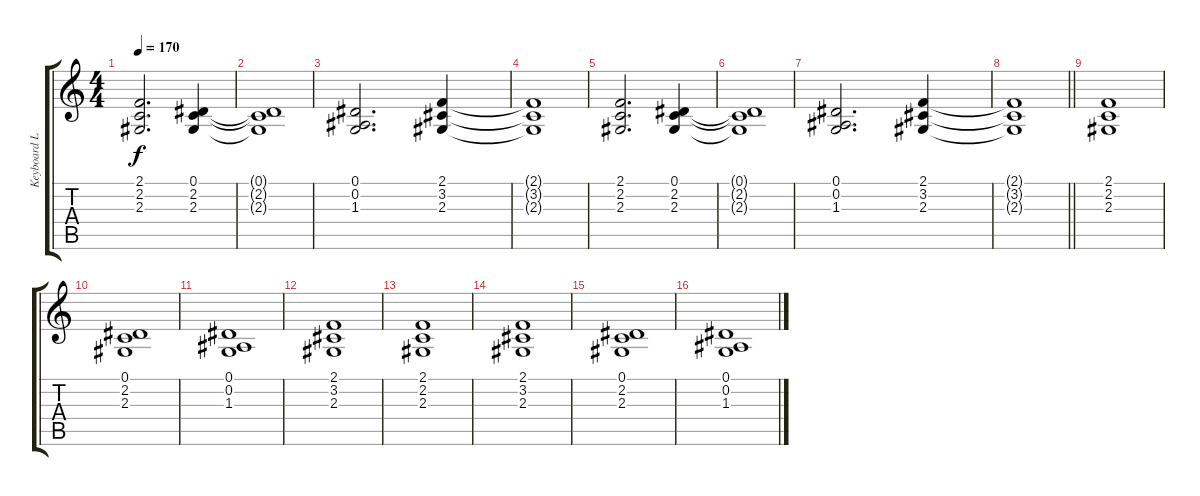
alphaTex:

\track ("Keyboard L" "Keyboard L") {instrument stringensemble1}
\staff {score tabs}
\tuning (Eb4 Bb3 Gb3 Db3 Ab2 Eb2) {hide}
\ts (4 4)
\tempo 170
\clef g2
\ks c
(2.1 2.2 2.3).2{d dy f} (0.1 2.2 2.3).4 |
(0.1{t} 2.2{t} 2.3{t}).1 |
(0.1 0.2 1.3).2{d} (2.1 3.2 2.3).4 |
(2.1{t} 3.2{t} 2.3{t}).1 |
(2.1 2.2 2.3).2{d} (0.1 2.2 2.3).4 |
(0.1{t} 2.2{t} 2.3{t}).1 |
(0.1 0.2 1.3).2{d} (2.1 3.2 2.3).4 |
\barLineRight lightlight
(2.1{t} 3.2{t} 2.3{t}).1 |
(2.1 2.2 2.3).1 |
(0.1 2.2 2.3).1 |
(0.1 0.2 1.3).1 |
(2.1 3.2 2.3).1 |
(2.1 2.2 2.3).1 |
(2.1 3.2 2.3).1 |
(0.1 2.2 2.3).1 |
(0.1 0.2 1.3).1
